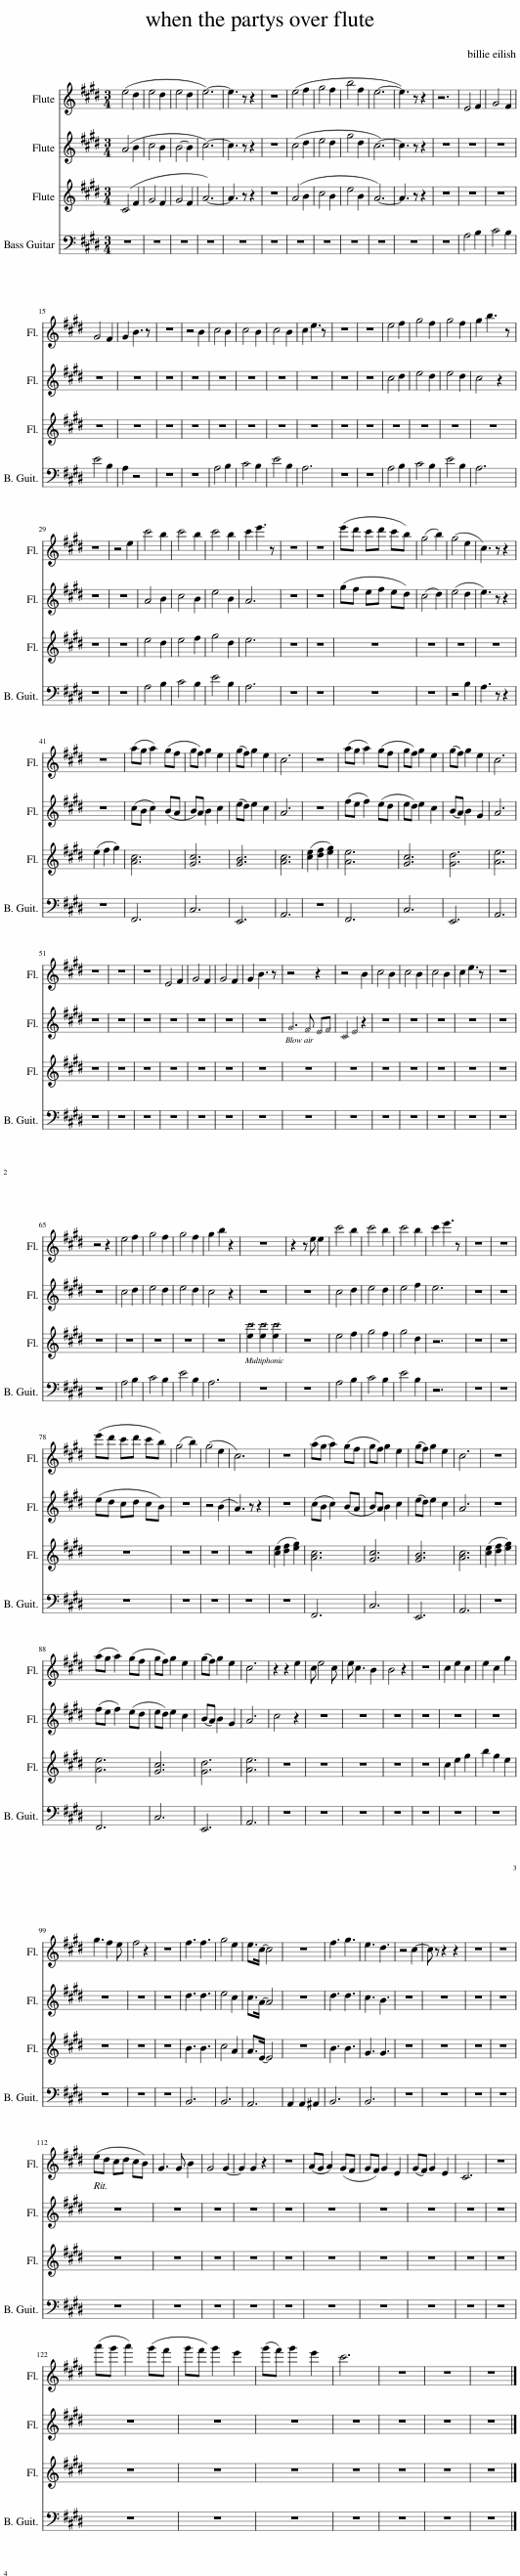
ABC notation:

X:1
%%score 1 2 3 4
L:1/8
M:3/4
I:linebreak $
K:E
V:1 treble
V:2 treble
V:3 treble
V:4 bass transpose=-12
V:1
 (e4 d2 | e4 d2 | e4 d2 | e6-) | e3 z z2 | %5
 z6 | (e4 f2 | g4 f2 | b4 f2 | e6- | %10
 e3) z z2 | z6 | E4 F2 | G4 F2 |$ G4 F2 | %15
 G2 B3 z | z6 | z4 B2 | c4 B2 | c4 B2 | %20
 c4 B2 | c2 e3 z | z6 | z6 | e4 f2 | %25
 g4 f2 | g4 f2 | g2 b3 z |$ z6 | z4 e2 | %30
 c'4 b2 | c'4 b2 | c'4 b2 | c'2 e'3 z | z6 | %35
 z6 | (e'd' c'd' c'b) | (g4 b2) | (g4 e2 | c3) z z2 |$ %40
 z6 | (ag a2) (gf | gf g2) e2 | (gf) g2 e2 | c6 | %45
 z6 | (ag a2) (gf | gf g2) e2 | (gf) g2 e2 | c6 |$ %50
 z6 | z6 | z6 | E4 F2 | G4 F2 | %55
 G4 F2 | G2 B3 z | z4 z2 | z4 B2 | c4 B2 | %60
 c4 B2 | c4 B2 | c2 e3 z | z6 |$ z4 z2 | %65
 e4 f2 | g4 f2 | g4 f2 | g2 b2 z2 | z6 | %70
 z2 z e e2 | c'4 b2 | c'4 b2 | c'4 b2 | c'2 e'3 z | %75
 z6 | z6 |$ (e'd' c'd' c'b) | (g4 b2) | (g4 e2 | %80
 c6) | z6 | (ag a2) (gf | gf g2) e2 | (gf) g2 e2 | %85
 c6 | z6 |$ (ag a2) (gf | gf g2) e2 | (gf) g2 e2 | %90
 c6 | z2 z2 e2 | c e4 c | e c3 B2 | B4 z2 | %95
 z6 | c2 e2 c2 | e2 c2 g2 |$ g3 f2 e | f4 z2 | %100
 z6 | f3 f3 | g4 e2 | e>c- c4 | z6 | %105
 f3 g3 | e3 d3 | z4 c2- | c z z2 z2 | z6 | %110
 z6 |$ (ed cd cB) | G3 G B2 | G4 G2- | G2 G2 z2 | %115
 z6 | (AG A2) (GF | GF G2) E2 | (GF) G2 E2 | C6 | %120
 z6 |$ (a'g' a'2) (g'f' | g'f' g'2) e'2 | (g'f') g'2 e'2 | c'6 | %125
 z6 | z6 | z6 |] %128
V:2
 (A4 B2 | c4 B2 | B4- B2 | c6-) | c3 z z2 | %5
 z6 | (c4 d2 | e4 d2 | g4 d2 | c6-) | %10
 c3 z z2 | z6 | z6 | z6 |$ z6 | %15
 z6 | z6 | z6 | z6 | z6 | %20
 z6 | z6 | z6 | z6 | c4 d2 | %25
 e4 d2 | e4 d2 | c4 z2 |$ z6 | z6 | %30
 A4 B2 | c4 B2 | e4 B2 | A6 | z6 | %35
 z6 | (gf ef ed) | (c4 d2) | (e4 d2 | e3) z z2 |$ %40
 z6 | (cB c2) (BA | BA B2) c2 | (ed) e2 c2 | A6 | %45
 z6 | (fe f2) (ed | ed e2) c2 | (BA) B2 G2 | A6 |$ %50
 z6 | z6 | z6 | z6 | z6 | %55
 z6 | z6 | G3 F EF | C2 E2 z2 | z6 | %60
 z6 | z6 | z6 | z6 |$ z6 | %65
 c4 d2 | e4 d2 | e4 d2 | c4 z2 | z6 | %70
 z6 | c4 d2 | e4 d2 | e4 f2 | e6 | %75
 z6 | z6 |$ (ed cd cB) | z6 | z4 (B2 | %80
 A3) z z2 | z6 | (cB c2) (BA | BA B2) c2 | (ed) e2 c2 | %85
 A6 | z6 |$ (fe f2) (ed | ed e2) c2 | (BA) B2 G2 | %90
 A6 | c4 z2 | z6 | z6 | z6 | %95
 z6 | z6 | z6 |$ z6 | z6 | %100
 z6 | d3 d3 | e4 c2 | c>A- A4 | z6 | %105
 d3 d3 | c3 B3 | z6 | z6 | z6 | %110
 z6 |$ z6 | z6 | z6 | z6 | %115
 z6 | z6 | z6 | z6 | z6 | %120
 z6 |$ z6 | z6 | z6 | z6 | %125
 z6 | z6 | z6 |] %128
V:3
 (C4 F2 | G4 F2 | G4 F2 | A6-) | A3 z z2 | %5
 z6 | (A4 B2 | c4 B2 | e4 B2 | A6-) | %10
 A3 z z2 | z6 | z6 | z6 |$ z6 | %15
 z6 | z6 | z6 | z6 | z6 | %20
 z6 | z6 | z6 | z6 | z6 | %25
 z6 | z6 | z6 |$ z6 | z6 | %30
 e4 d2 | e4 f2 | g4 d2 | e6 | z6 | %35
 z6 | z6 | z6 | z6 | z6 |$ %40
 (e2 f2 g2) | [Ac]6 | [Gc]6 | [GB]6 | [Ac]6 | %45
 ([ce]2 [df]2 [eg]2) | [Ae]6 | [Gc]6 | [Gd]6 | [Ae]6 |$ %50
 z6 | z6 | z6 | z6 | z6 | %55
 z6 | z6 | z6 | z6 | z6 | %60
 z6 | z6 | z6 | z6 |$ z6 | %65
 z6 | z6 | z6 | z6 | [ec']2 [ec']2 [ec']2 | %70
 z6 | e4 f2 | g4 f2 | g4 d2 | z6 | %75
 z6 | z6 |$ z6 | z6 | z6 | %80
 z6 | ([ce]2 [df]2 [eg]2) | [Ac]6 | [Gc]6 | [GB]6 | %85
 [Ac]6 | ([ce]2 [df]2 [eg]2) |$ [Ae]6 | [Gc]6 | [Gd]6 | %90
 [Ae]6 | z6 | z6 | z6 | z6 | %95
 z6 | c2 e2 g2 | b2 g2 e2 |$ z6 | z6 | %100
 z6 | B3 B3 | c4 A2 | A>E- E4 | z6 | %105
 B3 B3 | G3 G3 | z6 | z6 | z6 | %110
 z6 |$ z6 | z6 | z6 | z6 | %115
 z6 | z6 | z6 | z6 | z6 | %120
 z6 |$ z6 | z6 | z6 | z6 | %125
 z6 | z6 | z6 |] %128
V:4
 z6 | z6 | z6 | z6 | z6 | %5
 z6 | z6 | z6 | z6 | z6 | %10
 z6 | z6 | A,4 B,2 | C4 B,2 |$ E4 B,2 | %15
 A,2 z4 | z6 | z6 | A,4 B,2 | C4 B,2 | %20
 E4 B,2 | A,6 | z6 | z6 | A,4 B,2 | %25
 C4 B,2 | E4 B,2 | A,6 |$ z6 | z6 | %30
 A,4 B,2 | C4 B,2 | E4 B,2 | A,6 | z6 | %35
 z6 | z6 | z6 | z4 B,2 | A,3 z z2 |$ %40
 z6 | F,,6 | C,6 | E,,6 | A,,6 | %45
 z6 | F,,6 | C,6 | E,,6 | A,,6 |$ %50
 z6 | z6 | z6 | z6 | z6 | %55
 z6 | z6 | z6 | z6 | z6 | %60
 z6 | z6 | z6 | z6 |$ z6 | %65
 A,4 B,2 | C4 B,2 | E4 B,2 | A,6 | z6 | %70
 z6 | A,4 B,2 | C4 B,2 | E4 B,2 | z6 | %75
 z6 | z6 |$ z6 | z6 | z6 | %80
 z6 | z6 | F,,6 | C,6 | E,,6 | %85
 A,,6 | z6 |$ F,,6 | C,6 | E,,6 | %90
 A,,6 | z6 | z6 | z6 | z6 | %95
 z6 | z6 | z6 |$ z6 | z6 | %100
 z6 | B,,6 | B,,6 | A,,6 | A,,2 A,,2 ^A,,2 | %105
 B,,6 | B,,6 | z6 | z6 | z6 | %110
 z6 |$ z6 | z6 | z6 | z6 | %115
 z6 | z6 | z6 | z6 | z6 | %120
 z6 |$ z6 | z6 | z6 | z6 | %125
 z6 | z6 | z6 |] %128
